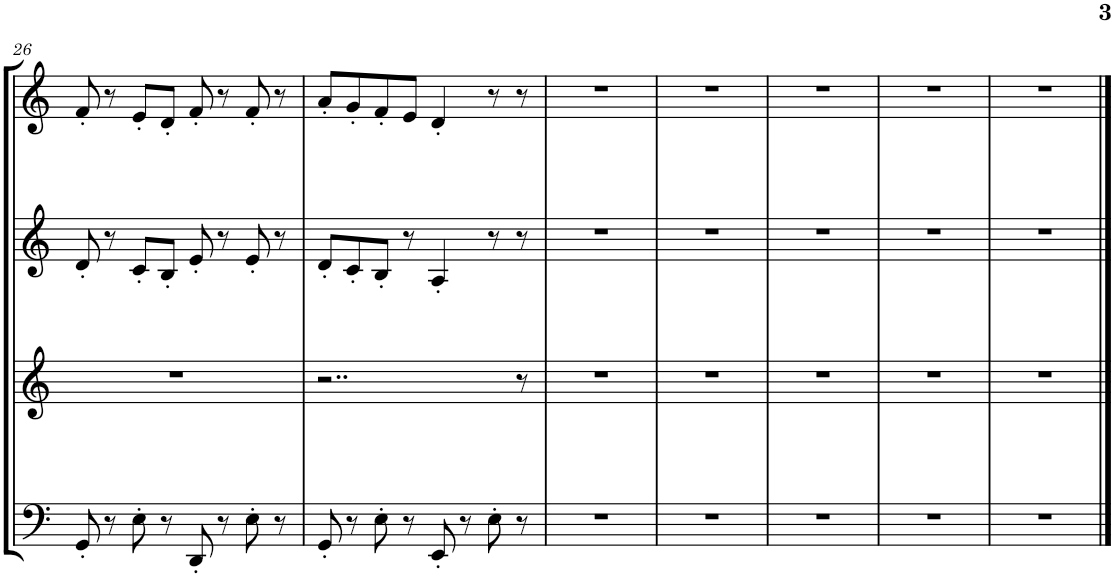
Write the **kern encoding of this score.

**kern	**kern	**kern	**kern
*part4	*part3	*part2	*part1
*staff4	*staff3	*staff2	*staff1
*I"Violoncello	*I"Viola	*I"Violin II	*I"Violin I
*I'Vc	*I'Vla	*I'Vln	*I'Vln
!!LO:PB:g=z
*clefF4	*clefG2	*clefG2	*clefG2
*k[]	*k[]	*k[]	*k[]
*M4/4	*M4/4	*M4/4	*M4/4
=26	=26	=26	=26
8GG'/	1r	8d'/	8f'/
8r	.	8r	8r
8E'\	.	8c'/L	8e'/L
8r	.	8B'/J	8d'/J
8DD'/	.	8e'/	8f'/
8r	.	8r	8r
8E'\	.	8e'/	8f'/
8r	.	8r	8r
=27	=27	=27	=27
8GG'/	2..r	8d'/L	8a'/L
8r	.	8c'/	8g'/
8E'\	.	8B'/J	8f'/
8r	.	8r	8e/J
8EE'/	.	4A'/	4d'/
8r	.	.	.
8E'\	.	8r	8r
8r	8r	8r	8r
=28	=28	=28	=28
1r	1r	1r	1r
=29	=29	=29	=29
1r	1r	1r	1r
=30	=30	=30	=30
1r	1r	1r	1r
=31	=31	=31	=31
1r	1r	1r	1r
=32	=32	=32	=32
1r	1r	1r	1r
==	==	==	==
*-	*-	*-	*-
